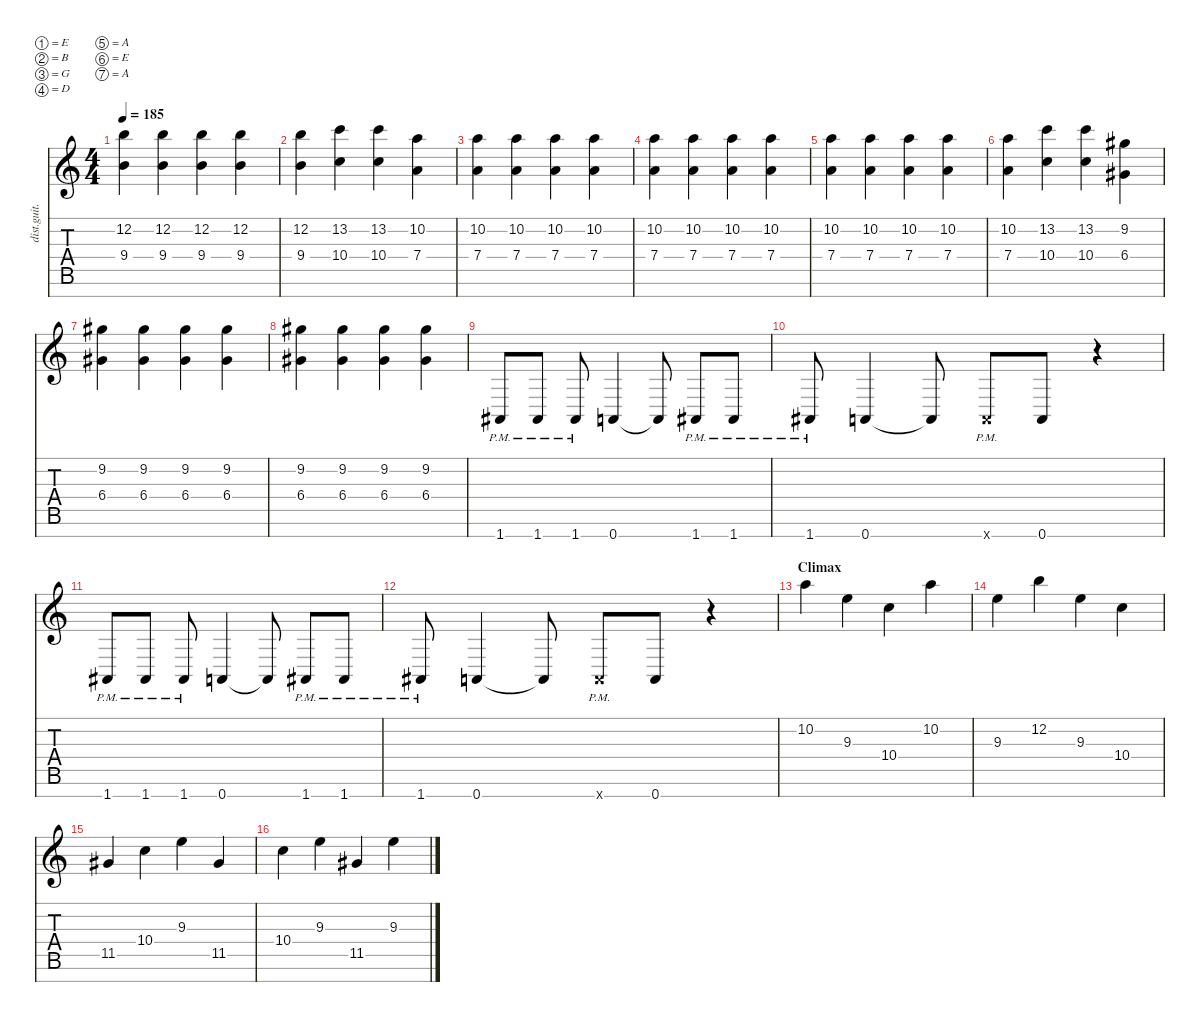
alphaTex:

\defaultSystemsLayout 4
\hideDynamics
\bracketExtendMode nobrackets
\track ("Distortion Guitar - Zoli" "dist.guit.") {instrument distortionguitar}
\staff {score tabs}
\tuning (E4 B3 G3 D3 A2 E2 A1)
\ts (4 4)
\tempo 185
\clef g2
\ks c
(9.4 12.2).4{dy mf} (9.4 12.2).4 (9.4 12.2).4 (9.4 12.2).4 |
(9.4 12.2).4 (10.4 13.2).4 (10.4 13.2).4 (7.4 10.2).4 |
(7.4 10.2).4 (7.4 10.2).4 (7.4 10.2).4 (7.4 10.2).4 |
(7.4 10.2).4 (7.4 10.2).4 (7.4 10.2).4 (7.4 10.2).4 |
(7.4 10.2).4 (7.4 10.2).4 (7.4 10.2).4 (7.4 10.2).4 |
(10.2 7.4).4 (10.4 13.2).4 (10.4 13.2).4 (6.4{acc #} 9.2{acc #}).4 |
(6.4{acc #} 9.2{acc #}).4 (6.4{acc #} 9.2{acc #}).4 (6.4{acc #} 9.2{acc #}).4 (6.4{acc #} 9.2{acc #}).4 |
(6.4{acc #} 9.2{acc #}).4 (6.4{acc #} 9.2{acc #}).4 (6.4{acc #} 9.2{acc #}).4 (6.4{acc #} 9.2{acc #}).4 |
1.7{pm acc #}.8 1.7{pm acc #}.8 1.7{pm acc #}.8 0.7.4 0.7{t}.8 1.7{pm acc #}.8 1.7{pm acc #}.8 |
1.7{pm acc #}.8{beam Up} 0.7.4{beam Up} 0.7{t}.8{beam Up} 0.7{pm x}.8{beam Up} 0.7.8{beam Up} r.4{beam Down} |
1.7{pm acc #}.8{beam Up} 1.7{pm acc #}.8{beam Up} 1.7{pm acc #}.8{beam Up} 0.7.4{beam Up} 0.7{t}.8{beam Up} 1.7{pm acc #}.8{beam Up} 1.7{pm acc #}.8{beam Up} |
1.7{pm acc #}.8{beam Up} 0.7.4{beam Up} 0.7{t}.8{beam Up} 0.7{pm x}.8{beam Up} 0.7.8{beam Up} r.4{beam Down} |
\section ("" "Climax")
10.2.4{beam Down} 9.3.4{beam Down} 10.4.4{beam Down} 10.2.4{beam Down} |
9.3.4{beam Down} 12.2.4{beam Down} 9.3.4{beam Down} 10.4.4{beam Down} |
11.5{acc #}.4{beam Up} 10.4.4{beam Down} 9.3.4{beam Down} 11.5{acc #}.4{beam Up} |
10.4.4{beam Down} 9.3.4{beam Down} 11.5{acc #}.4{beam Up} 9.3.4{beam Down}
